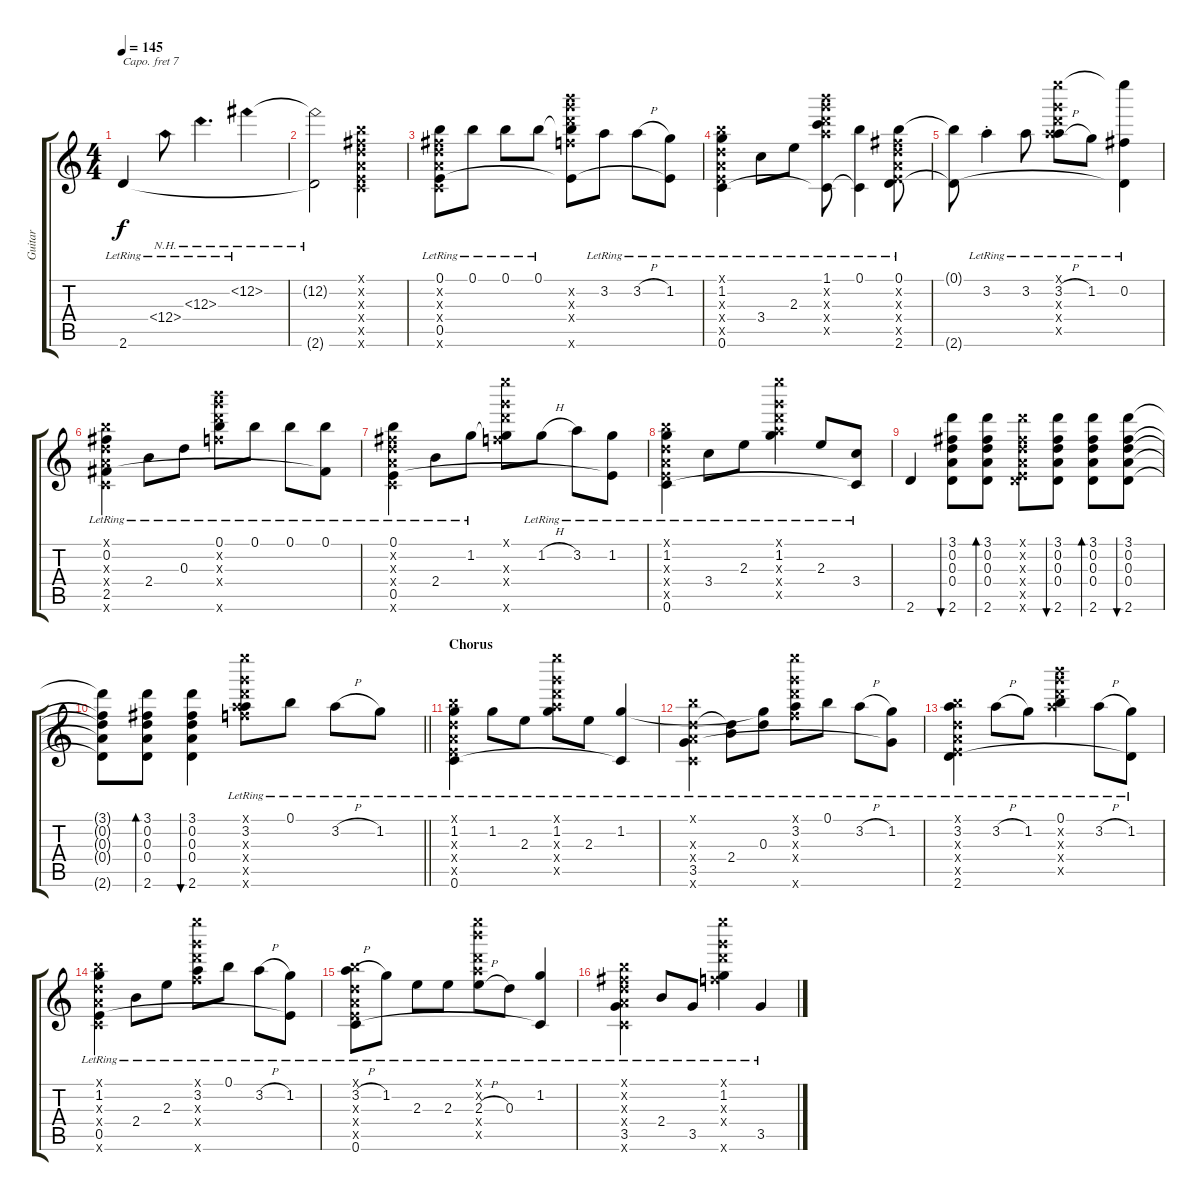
\track ("Guitar" "Guitar") {instrument acousticguitarsteel}
\staff {score tabs}
\capo 7
\tuning (E4 B3 G3 D3 A2 F2) {hide}
\ts (4 4)
\tempo 145
\clef g2
\ks c
2.6{lr}.4{dy f} 12.4{nh lr}.8 12.3{nh lr}.4{d} 12.2{nh lr}.4 |
(12.2{nh t} 2.6{t}).2 (0.1{x} 0.2{x} 0.3{x} 0.4{x} 0.5{x} 0.6{x}).2 |
(0.1{lr} 0.2{x} 0.3{x} 0.4{x} 0.5{lr} 0.6{x}).8 0.1{lr}.8 0.1{lr}.8 0.1{lr}.8 (0.1{t} 17.2{x} 17.3{x} 17.4{x} 0.5{t} 17.6{x}).8 3.2{lr}.8 3.2{h lr}.8 (1.2{lr} 0.5{t}).8 |
(0.1{x} 1.2{lr} 0.3{x} 0.4{x} 0.5{x} 0.6{lr}).4 3.4{lr}.8 2.3{lr}.8 (1.1{lr} 17.2{x} 17.3{x} 17.4{x} 17.5{x} 0.6{t}).8 (0.1{lr} 0.6{t}).4 (0.1{lr} 0.2{x} 0.3{x} 0.4{x} 0.5{x} 2.6{lr}).8 |
(0.1{t} 2.6{t}).8 3.2{st lr}.4 3.2{lr}.8 (17.1{x} 3.2{h lr} 17.3{x} 17.4{x} 17.5{x}).8 1.2{lr}.8 (17.1{t} 0.2{lr} 2.6{t}).4 |
(0.1{x} 0.2{lr} 0.3{x} 0.4{x} 2.5{lr} 0.6{x}).4 2.4{lr}.8 0.3{lr}.8 (0.1{lr} 17.2{x} 17.3{x} 17.4{x} 17.6{x}).8 0.1{lr}.8 0.1{lr}.8 (0.1{lr} 2.5{t}).8 |
(0.1{lr} 0.2{x} 0.3{x} 0.4{x} 0.5{lr} 0.6{x}).4 2.4{lr}.8 1.2{lr}.8 (17.1{x} 1.2{t} 17.3{x} 17.4{x} 17.6{x}).8 1.2{h lr}.8 3.2{lr}.8 (1.2{lr} 0.5{t}).8 |
(0.1{x} 1.2{lr} 0.3{x} 0.4{x} 0.5{x} 0.6{lr}).4 3.4{lr}.8 2.3{lr}.8 (17.1{x} 1.2{lr} 17.3{x} 17.4{x} 17.5{x}).4 2.3{lr}.8 (3.4{lr} 0.6{t}).8 |
2.6.4 (3.1 0.2 0.3 0.4 2.6).8{bu 30} (3.1 0.2 0.3 0.4 2.6).8{bd 30} (3.1{x} 0.2{x} 0.3{x} 0.4{x} 0.5{x} 2.6{x}).8 (3.1 0.2 0.3 0.4 2.6).8{bu 30} (3.1 0.2 0.3 0.4 2.6).8{bd 30} (3.1 0.2 0.3 0.4 2.6).8{bu 30} |
\barLineRight lightlight
(3.1{t} 0.2{t} 0.3{t} 0.4{t} 2.6{t}).8 (3.1 0.2 0.3 0.4 2.6).8{bd 30} (3.1 0.2 0.3 0.4 2.6).4{bu 30} (17.1{x} 3.2{lr} 17.3{x} 17.4{x} 17.5{x} 17.6{x}).8 0.1{lr}.8 3.2{h lr}.8 1.2{lr}.8 |
\section ("" "Chorus")
(0.1{x} 1.2{lr} 0.3{x} 0.4{x} 0.5{x} 0.6{lr}).4 1.2{lr}.8 2.3{lr}.8 (17.1{x} 1.2{lr} 17.3{x} 17.4{x} 17.5{x}).8 2.3{lr}.8 (1.2{lr} 0.6{t}).4 |
(0.1{x} 0.3{x} 0.4{x} 3.5{lr} 0.6{x}).4 (0.3{t} 2.4{lr}).8 (1.2{t} 0.3{lr}).8 (17.1{x} 3.2{lr} 17.3{x} 17.4{x} 17.6{x}).8 0.1{lr}.8 3.2{h lr}.8 (1.2{lr} 3.5{t}).8 |
(0.1{x} 3.2{lr} 0.3{x} 0.4{x} 0.5{x} 2.6{lr}).4 3.2{h lr}.8 1.2{lr}.8 (0.1{lr} 17.2{x} 17.3{x} 17.4{x} 17.5{x}).4 3.2{h lr}.8 (1.2{lr} 2.6{t}).8 |
(0.1{x} 1.2{lr} 0.3{x} 0.4{x} 0.5{lr} 0.6{x}).4 2.4{lr}.8 2.3{lr}.8 (17.1{x} 3.2{lr} 17.3{x} 17.4{x} 17.6{x}).8 0.1{lr}.8 3.2{h lr}.8 (1.2{lr} 0.5{t}).8 |
(0.1{x} 3.2{h lr} 0.3{x} 0.4{x} 0.5{x} 0.6{lr}).8 1.2{lr}.8 2.3{lr}.8 2.3{lr}.8 (17.1{x} 17.2{x} 2.3{h lr} 17.4{x} 17.5{x}).8 0.3{lr}.8 (1.2{lr} 0.6{t}).4 |
(0.1{x} 0.2{x} 0.3{x} 0.4{x} 3.5{lr} 0.6{x}).4 2.4{lr}.8 3.5{lr}.8 (17.1{x} 1.2{lr} 17.3{x} 17.4{x} 17.6{x}).4 3.5{lr}.4
